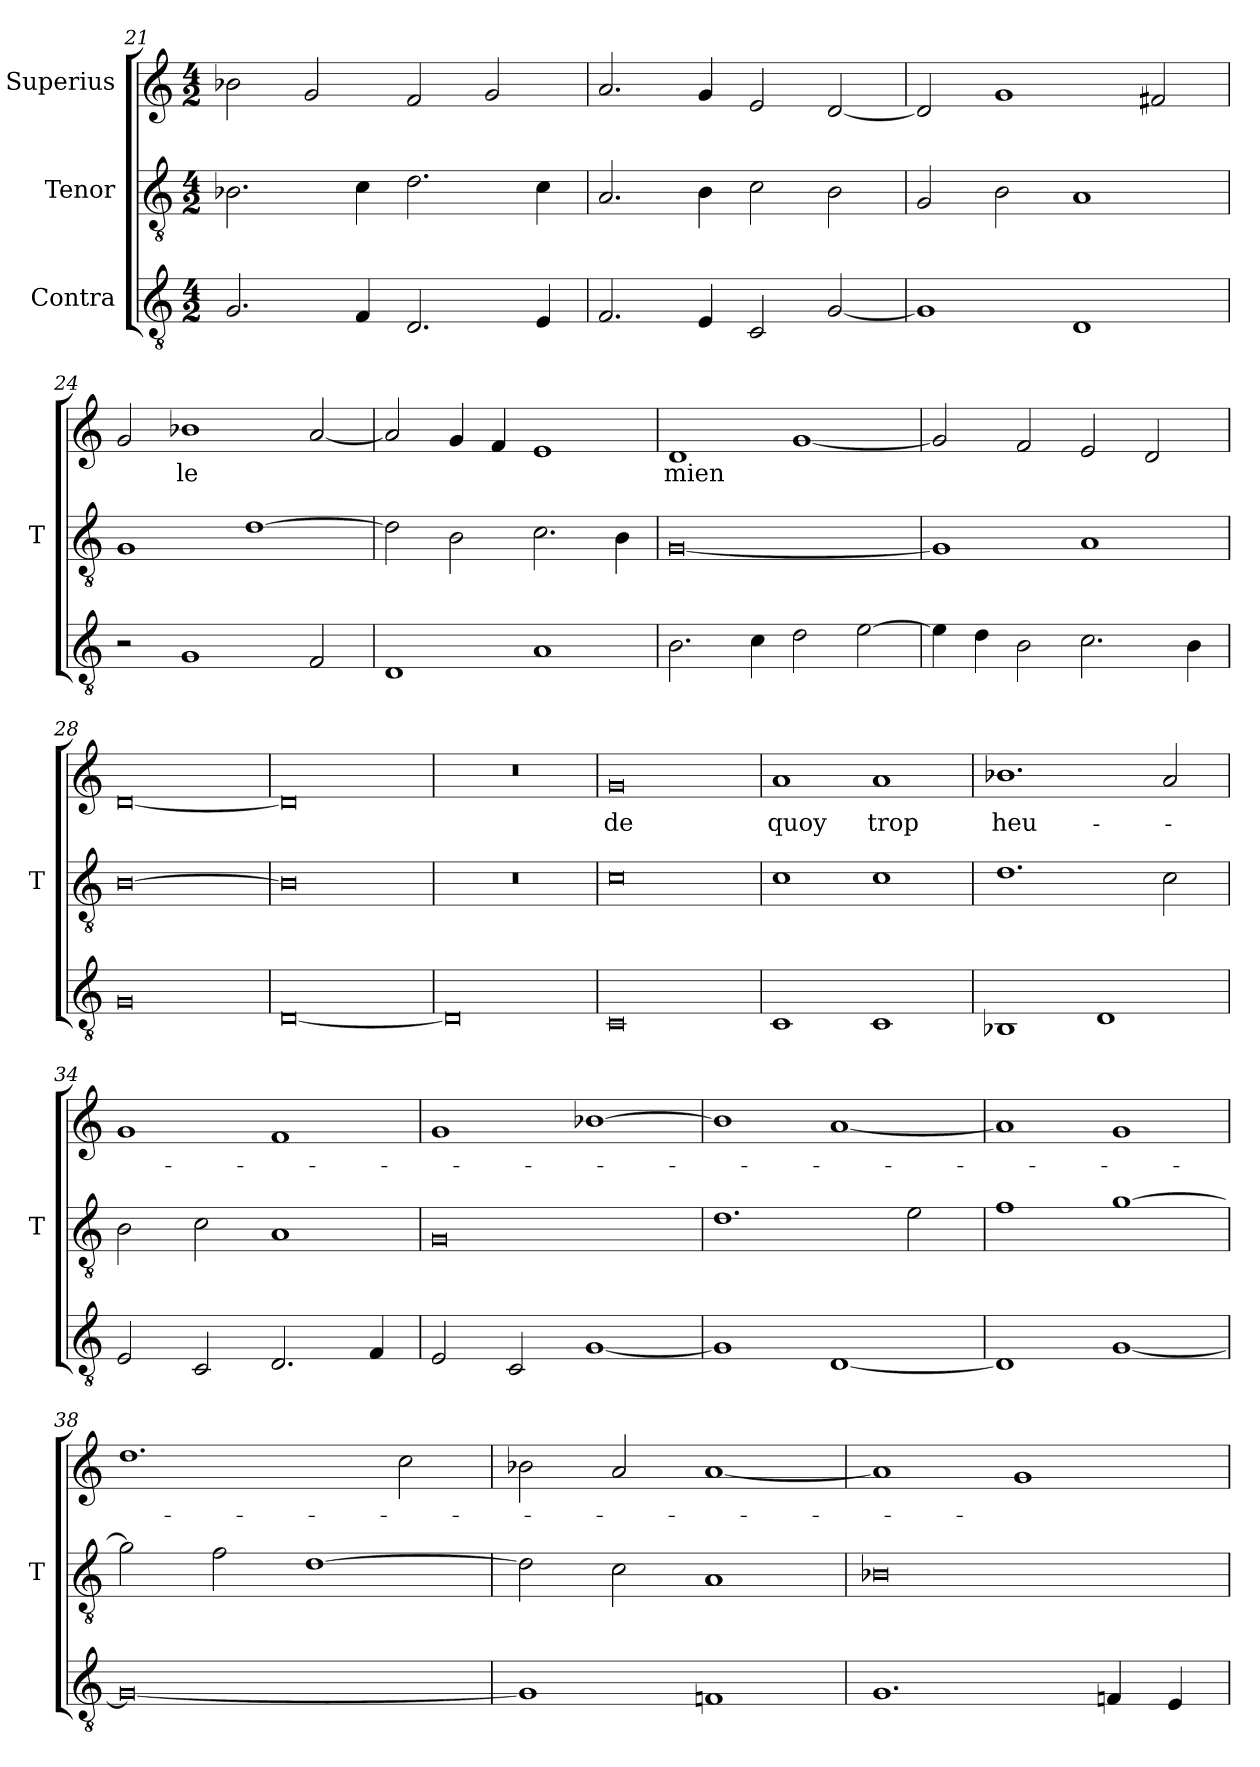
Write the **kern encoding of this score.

**kern	**kern	**kern	**text
*part3	*part2	*part1	*part1
*staff3	*staff2	*staff1	*staff1
*I"Contra	*I"Tenor	*I"Superius	*
*	*I'T	*	*
*clefGv2	*clefGv2	*clefG2	*
*M4/2	*M4/2	*M4/2	*
=21	=21	=21	=21
2.G	2.B-X	2b-X	.
.	.	2g	.
4F	4c	.	.
2.D	2.d	2f	.
.	.	2g	.
4E	4c	.	.
=22	=22	=22	=22
2.F	2.A	2.a	.
4E	4B	4g	.
2C	2c	2e	.
[2G	2B	[2d	.
=23	=23	=23	=23
1G]	2G	2d]	.
.	2B	1g	.
1D	1A	.	.
.	.	2f#X	.
=24	=24	=24	=24
2r	1G	2g	.
1G	.	1b-X	-le
.	[1d	.	.
2F	.	[2a	.
=25	=25	=25	=25
1D	2d]	2a]	.
.	2B	4g	.
.	.	4f	.
1A	2.c	1e	.
.	4B	.	.
=26	=26	=26	=26
2.B	[0G	1d	-mien
4c	.	.	.
2d	.	[1g	.
[2e	.	.	.
=27	=27	=27	=27
4e]	1G]	2g]	.
4d	.	.	.
2B	.	2f	.
2.c	1A	2e	.
.	.	2d	.
4B	.	.	.
=28	=28	=28	=28
0G	[0B	[0d	.
=29	=29	=29	=29
[0D	0B]	0d]	.
=30	=30	=30	=30
0D]	0r	0r	.
=31	=31	=31	=31
0C	0c	0g	-de
=32	=32	=32	=32
1C	1c	1a	-quoy
1C	1c	1a	-trop
=33	=33	=33	=33
1BB-X	1.d	1.b-X	heu-
1D	.	.	.
.	2c	2a	.
=34	=34	=34	=34
2E	2B	1g	.
2C	2c	.	.
2.D	1A	1f	.
4F	.	.	.
=35	=35	=35	=35
2E	0G	1g	.
2C	.	.	.
[1G	.	[1b-X	.
=36	=36	=36	=36
1G]	1.d	1b-]	.
[1D	.	[1a	.
.	2e	.	.
=37	=37	=37	=37
1D]	1f	1a]	.
[1G	[1g	1g	.
=38	=38	=38	=38
0G_	2g]	1.dd	.
.	2f	.	.
.	[1d	.	.
.	.	2cc	.
=39	=39	=39	=39
1G]	2d]	2b-X	.
.	2c	2a	.
1Fn	1A	[1a	.
=40	=40	=40	=40
1.G	0B-X	1a]	.
.	.	1g	.
4Fn	.	.	.
4E	.	.	.
=	=	=	=
*-	*-	*-	*-
